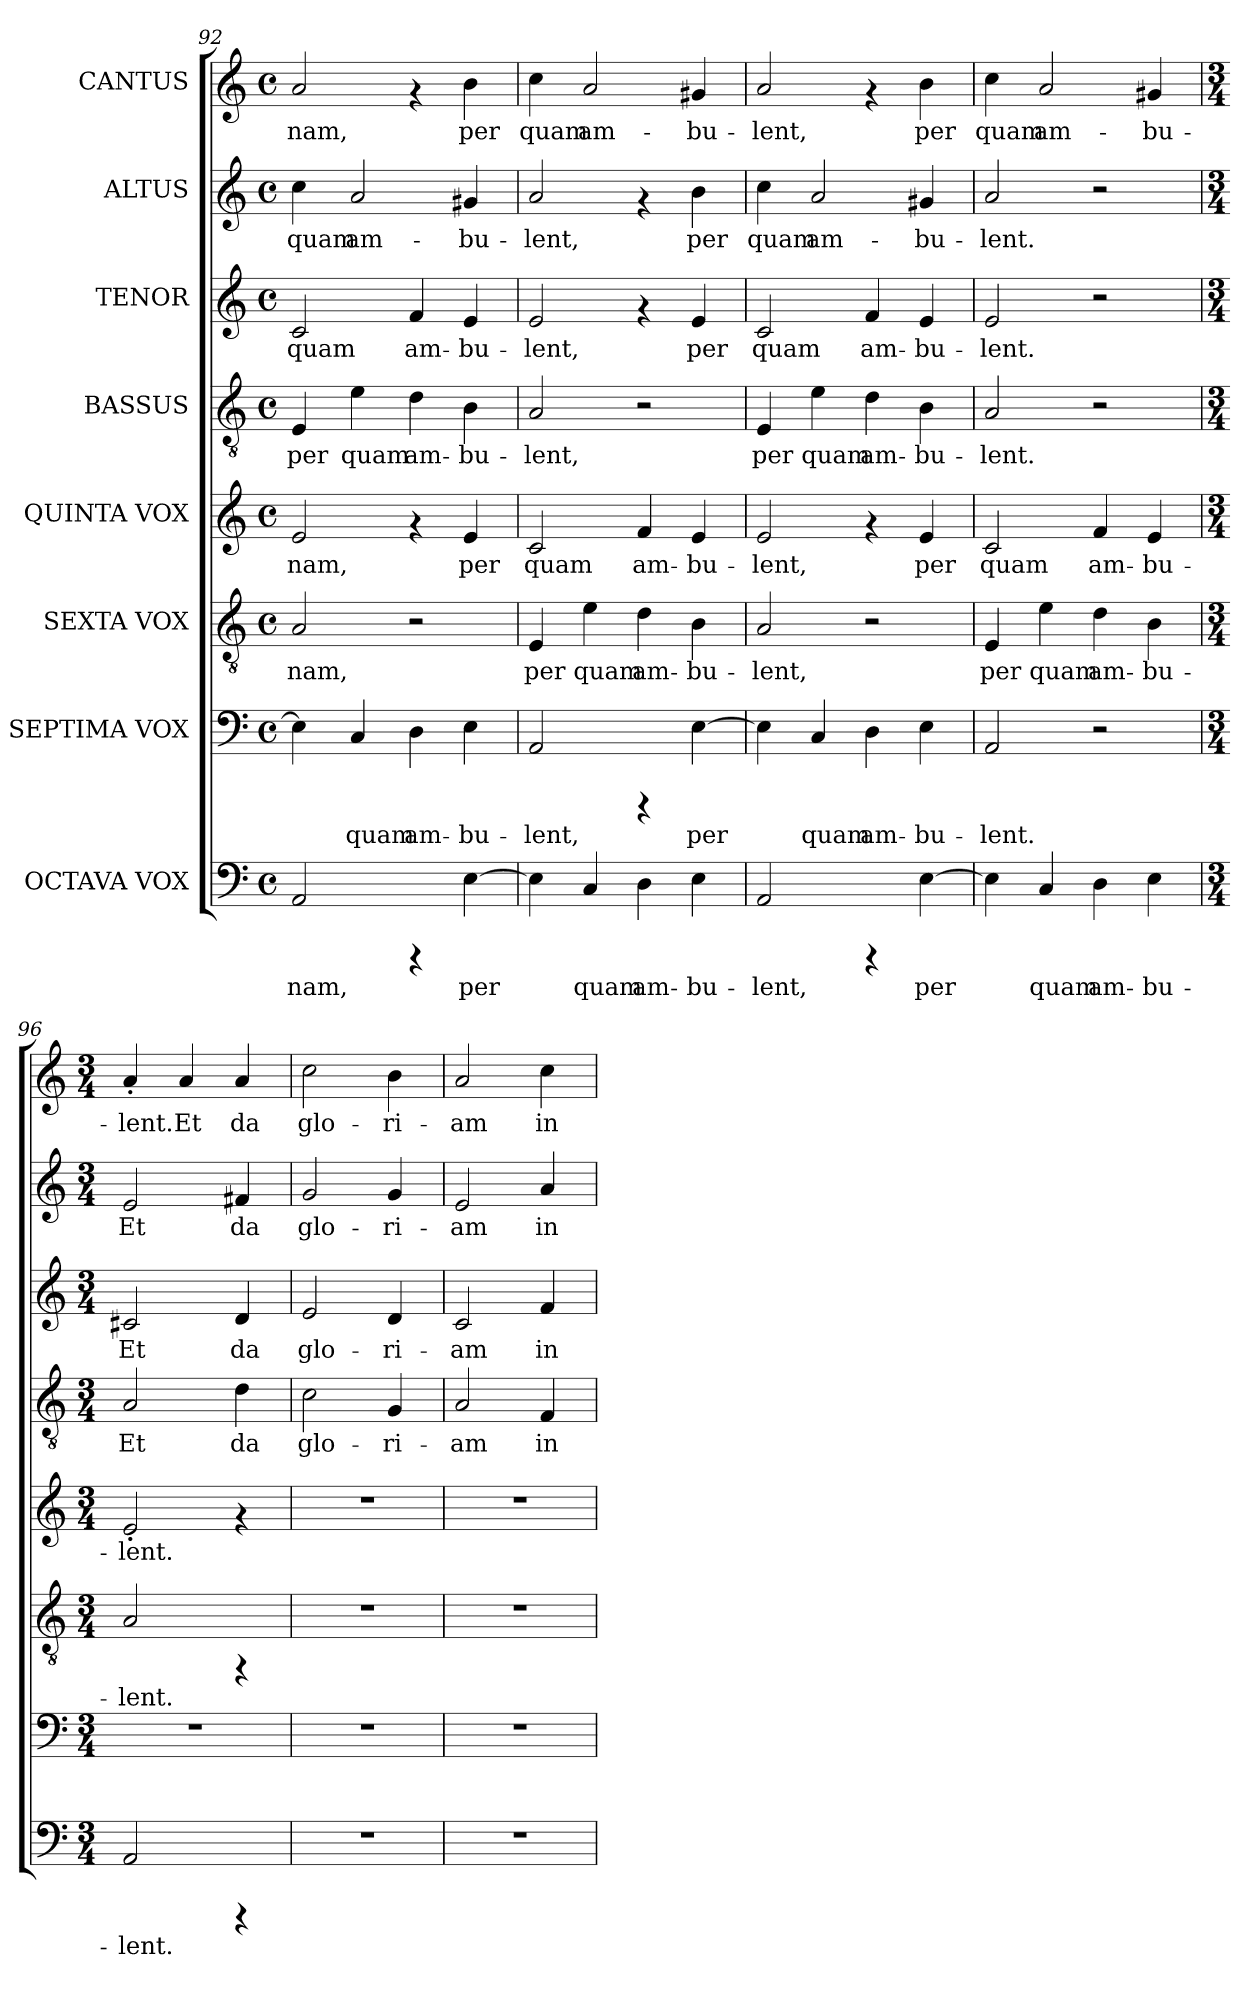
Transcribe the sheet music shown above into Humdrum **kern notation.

**kern	**text	**kern	**text	**kern	**text	**kern	**text	**kern	**text	**kern	**text	**kern	**text	**kern	**text
*part8	*part8	*part7	*part7	*part6	*part6	*part5	*part5	*part4	*part4	*part3	*part3	*part2	*part2	*part1	*part1
*staff8	*staff8	*staff7	*staff7	*staff6	*staff6	*staff5	*staff5	*staff4	*staff4	*staff3	*staff3	*staff2	*staff2	*staff1	*staff1
*I"OCTAVA VOX	*	*I"SEPTIMA VOX	*	*I"SEXTA VOX	*	*I"QUINTA VOX	*	*I"BASSUS	*	*I"TENOR	*	*I"ALTUS	*	*I"CANTUS	*
*clefF4	*	*clefF4	*	*clefGv2	*	*clefG2	*	*clefGv2	*	*clefG2	*	*clefG2	*	*clefG2	*
*k[]	*	*k[]	*	*k[]	*	*k[]	*	*k[]	*	*k[]	*	*k[]	*	*k[]	*
*C:	*	*C:	*	*C:	*	*C:	*	*C:	*	*C:	*	*C:	*	*C:	*
*M4/4	*	*M4/4	*	*M4/4	*	*M4/4	*	*M4/4	*	*M4/4	*	*M4/4	*	*M4/4	*
*met(c)	*	*met(c)	*	*met(c)	*	*met(c)	*	*met(c)	*	*met(c)	*	*met(c)	*	*met(c)	*
=92	=92	=92	=92	=92	=92	=92	=92	=92	=92	=92	=92	=92	=92	=92	=92
!	!LO:LY:b:cj	!	!LO:LY:b:cj	!	!LO:LY:b:cj	!	!LO:LY:b:rj	!	!LO:LY:b:rj	!	!LO:LY:b:rj	!	!LO:LY:b:rj	!	!LO:LY:b:rj
2AA/	-nam,	4E\]	.	2A/	-nam,	2e/	-nam,	4E/	per	2c/	quam	4cc\	quam	2a/	-nam,
!	!	!	!LO:LY:b:cj	!	!	!	!	!	!LO:LY:b:rj	!	!	!	!LO:LY:b:rj	!	!
.	.	4C/	quam	.	.	.	.	4e\	quam	.	.	2a/	am-	.	.
!	!	!	!LO:LY:b:cj	!	!	!	!	!	!LO:LY:b:rj	!	!LO:LY:b:rj	!	!	!	!
4rCCC	.	4D\	am-	2r	.	4rf	.	4d\	am-	4f/	am-	.	.	4rf	.
!	!LO:LY:b:cj	!	!LO:LY:b:cj	!	!	!	!LO:LY:b:rj	!	!LO:LY:b:rj	!	!LO:LY:b:rj	!	!LO:LY:b:rj	!	!LO:LY:b:rj
[>4E\	per	4E\	-bu-	.	.	4e/	per	4B\	-bu-	4e/	-bu-	4g#X/	-bu-	4b\	per
=93	=93	=93	=93	=93	=93	=93	=93	=93	=93	=93	=93	=93	=93	=93	=93
!	!LO:LY:b:cj	!	!LO:LY:b:cj	!	!LO:LY:b:cj	!	!LO:LY:b:rj	!	!LO:LY:b:rj	!	!LO:LY:b:rj	!	!LO:LY:b:rj	!	!LO:LY:b:rj
4E\]	.	2AA/	-lent,	4E/	per	2c/	quam	2A/	-lent,	2e/	-lent,	2a/	-lent,	4cc\	quam
!	!LO:LY:b:cj	!	!	!	!LO:LY:b:cj	!	!	!	!	!	!	!	!	!	!LO:LY:b:rj
4C/	quam	.	.	4e\	quam	.	.	.	.	.	.	.	.	2a/	am-
!	!LO:LY:b:cj	!	!	!	!LO:LY:b:cj	!	!LO:LY:b:rj	!	!	!	!	!	!	!	!
4D\	am-	4rCCC	.	4d\	am-	4f/	am-	2r	.	4rf	.	4rf	.	.	.
!	!LO:LY:b:cj	!	!LO:LY:b:cj	!	!LO:LY:b:cj	!	!LO:LY:b:rj	!	!	!	!LO:LY:b:rj	!	!LO:LY:b:rj	!	!LO:LY:b:rj
4E\	-bu-	[<4E\	per	4B\	-bu-	4e/	-bu-	.	.	4e/	per	4b\	per	4g#X/	-bu-
!!LO:PB:g=z
=94	=94	=94	=94	=94	=94	=94	=94	=94	=94	=94	=94	=94	=94	=94	=94
!	!LO:LY:b:cj	!	!LO:LY:b:cj	!	!LO:LY:b:cj	!	!LO:LY:b:rj	!	!LO:LY:b:rj	!	!LO:LY:b:rj	!	!LO:LY:b:rj	!	!LO:LY:b:rj
2AA/	-lent,	4E\]	.	2A/	-lent,	2e/	-lent,	4E/	per	2c/	quam	4cc\	quam	2a/	-lent,
!	!	!	!LO:LY:b:cj	!	!	!	!	!	!LO:LY:b:rj	!	!	!	!LO:LY:b:rj	!	!
.	.	4C/	quam	.	.	.	.	4e\	quam	.	.	2a/	am-	.	.
!	!	!	!LO:LY:b:cj	!	!	!	!	!	!LO:LY:b:rj	!	!LO:LY:b:rj	!	!	!	!
4rCCC	.	4D\	am-	2r	.	4rf	.	4d\	am-	4f/	am-	.	.	4rf	.
!	!LO:LY:b:cj	!	!LO:LY:b:cj	!	!	!	!LO:LY:b:rj	!	!LO:LY:b:rj	!	!LO:LY:b:rj	!	!LO:LY:b:rj	!	!LO:LY:b:rj
[>4E\	per	4E\	-bu-	.	.	4e/	per	4B\	-bu-	4e/	-bu-	4g#X/	-bu-	4b\	per
=95	=95	=95	=95	=95	=95	=95	=95	=95	=95	=95	=95	=95	=95	=95	=95
!	!LO:LY:b:cj	!	!LO:LY:b:cj	!	!LO:LY:b:cj	!	!LO:LY:b:rj	!	!LO:LY:b:rj	!	!LO:LY:b:rj	!	!LO:LY:b:rj	!	!LO:LY:b:rj
4E\]	.	2AA/	-lent.	4E/	per	2c/	quam	2A/	-lent.	2e/	-lent.	2a/	-lent.	4cc\	quam
!	!LO:LY:b:cj	!	!	!	!LO:LY:b:cj	!	!	!	!	!	!	!	!	!	!LO:LY:b:rj
4C/	quam	.	.	4e\	quam	.	.	.	.	.	.	.	.	2a/	am-
!	!LO:LY:b:cj	!	!	!	!LO:LY:b:cj	!	!LO:LY:b:rj	!	!	!	!	!	!	!	!
4D\	am-	2r	.	4d\	am-	4f/	am-	2r	.	2r	.	2r	.	.	.
!	!LO:LY:b:cj	!	!	!	!LO:LY:b:cj	!	!LO:LY:b:rj	!	!	!	!	!	!	!	!LO:LY:b:rj
4E\	-bu-	.	.	4B\	-bu-	4e/	-bu-	.	.	.	.	.	.	4g#X/	-bu-
=96	=96	=96	=96	=96	=96	=96	=96	=96	=96	=96	=96	=96	=96	=96	=96
*M3/4	*	*M3/4	*	*M3/4	*	*M3/4	*	*M3/4	*	*M3/4	*	*M3/4	*	*M3/4	*
!	!LO:LY:b:cj	!	!	!	!LO:LY:b:cj	!	!LO:LY:b:rj	!	!LO:LY:b:rj	!	!LO:LY:b:rj	!	!LO:LY:b:rj	!	!LO:LY:b:rj
2AA/	-lent.	2.r	.	2A/	-lent.	2e'>/	-lent.	2A/	Et	2c#X/	Et	2e/	Et	4a'>/	-lent.
!	!	!	!	!	!	!	!	!	!	!	!	!	!	!	!LO:LY:b:rj
.	.	.	.	.	.	.	.	.	.	.	.	.	.	4a/	Et
!	!	!	!	!	!	!	!	!	!LO:LY:b:rj	!	!LO:LY:b:rj	!	!LO:LY:b:rj	!	!LO:LY:b:rj
4rCCC	.	.	.	4rFF	.	4rf	.	4d\	da	4d/	da	4f#X/	da	4a/	da
=97	=97	=97	=97	=97	=97	=97	=97	=97	=97	=97	=97	=97	=97	=97	=97
!	!	!	!	!	!	!	!	!	!LO:LY:b:rj	!	!LO:LY:b:rj	!	!LO:LY:b:rj	!	!LO:LY:b:rj
2.r	.	2.r	.	2.r	.	2.r	.	2c\	glo-	2e/	glo-	2g/	glo-	2cc\	glo-
!	!	!	!	!	!	!	!	!	!LO:LY:b:rj	!	!LO:LY:b:rj	!	!LO:LY:b:rj	!	!LO:LY:b:rj
.	.	.	.	.	.	.	.	4G/	-ri-	4d/	-ri-	4g/	-ri-	4b\	-ri-
=98	=98	=98	=98	=98	=98	=98	=98	=98	=98	=98	=98	=98	=98	=98	=98
!	!	!	!	!	!	!	!	!	!LO:LY:b:rj	!	!LO:LY:b:rj	!	!LO:LY:b:rj	!	!LO:LY:b:rj
2.r	.	2.r	.	2.r	.	2.r	.	2A/	-am	2c/	-am	2e/	-am	2a/	-am
!	!	!	!	!	!	!	!	!	!LO:LY:b:rj	!	!LO:LY:b:rj	!	!LO:LY:b:rj	!	!LO:LY:b:rj
.	.	.	.	.	.	.	.	4F/	in	4f/	in	4a/	in	4cc\	in
=	=	=	=	=	=	=	=	=	=	=	=	=	=	=	=
*-	*-	*-	*-	*-	*-	*-	*-	*-	*-	*-	*-	*-	*-	*-	*-
